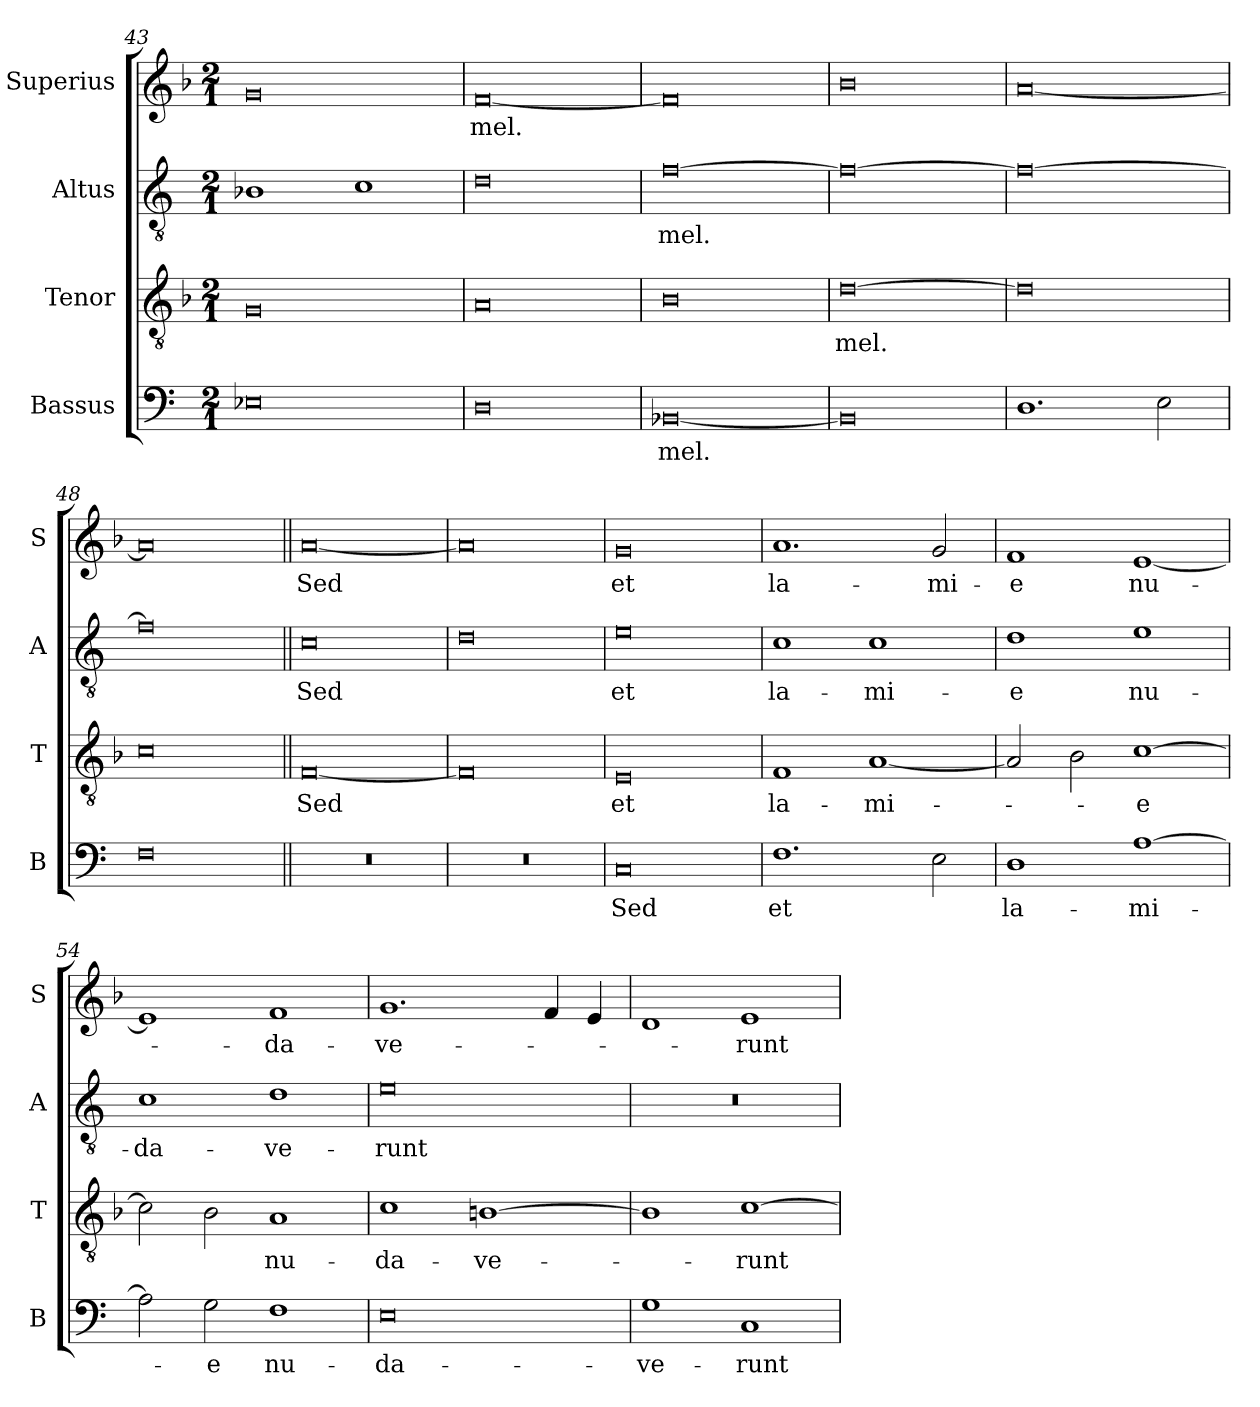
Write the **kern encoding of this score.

**kern	**text	**kern	**text	**kern	**text	**kern	**text
*part4	*part4	*part3	*part3	*part2	*part2	*part1	*part1
*staff4	*staff4	*staff3	*staff3	*staff2	*staff2	*staff1	*staff1
*I"Bassus	*	*I"Tenor	*	*I"Altus	*	*I"Superius	*
*I'B	*	*I'T	*	*I'A	*	*I'S	*
*clefF4	*	*clefGv2	*	*clefGv2	*	*clefG2	*
*k[]	*	*k[b-]	*	*k[]	*	*k[b-]	*
*M2/1	*	*M2/1	*	*M2/1	*	*M2/1	*
=43	=43	=43	=43	=43	=43	=43	=43
0E-X	.	0G	.	1B-X	.	0g	.
.	.	.	.	1c	.	.	.
=44	=44	=44	=44	=44	=44	=44	=44
0D	.	0A	.	0d	.	[0f	mel.
=45	=45	=45	=45	=45	=45	=45	=45
[0BB-X	mel.	0B-	.	[0f	mel.	0f]	.
=46	=46	=46	=46	=46	=46	=46	=46
0BB-]	.	[0d	mel.	0f_	.	0b-	.
=47	=47	=47	=47	=47	=47	=47	=47
1.D	.	0d]	.	0f_	.	[0a	.
2E	.	.	.	.	.	.	.
=48	=48	=48	=48	=48	=48	=48	=48
0F	.	0c	.	0f]	.	0a]	.
=49||	=49||	=49||	=49||	=49||	=49||	=49||	=49||
0r	.	[0F	Sed	0c	-Sed	[0a	Sed
=50	=50	=50	=50	=50	=50	=50	=50
0r	.	0F]	.	0d	.	0a]	.
=51	=51	=51	=51	=51	=51	=51	=51
0C	Sed	0E	-et	0e	et	0g	et
=52	=52	=52	=52	=52	=52	=52	=52
1.F	et	1F	la-	1c	la-	1.a	la-
.	.	[1A	-mi-	1c	-mi-	.	.
2E	.	.	.	.	.	2g	-mi-
=53	=53	=53	=53	=53	=53	=53	=53
1D	la-	2A]	.	1d	-e	1f	-e
.	.	2B-	.	.	.	.	.
[1A	-mi-	[1c	-e	1e	nu-	[1e	nu-
=54	=54	=54	=54	=54	=54	=54	=54
2A]	.	2c]	.	1c	-da-	1e]	.
2G	-e	2B-	.	.	.	.	.
1F	nu-	1A	nu-	1d	-ve-	1f	-da-
=55	=55	=55	=55	=55	=55	=55	=55
0E	-da-	1c	-da-	0e	-runt	1.g	-ve-
.	.	[1Bni	-ve-	.	.	.	.
.	.	.	.	.	.	4f	.
.	.	.	.	.	.	4e	.
=56	=56	=56	=56	=56	=56	=56	=56
1G	-ve-	1Bn]	.	0r	.	1d	.
1C	-runt	[1c	-runt	.	.	1e	-runt
=	=	=	=	=	=	=	=
*-	*-	*-	*-	*-	*-	*-	*-
